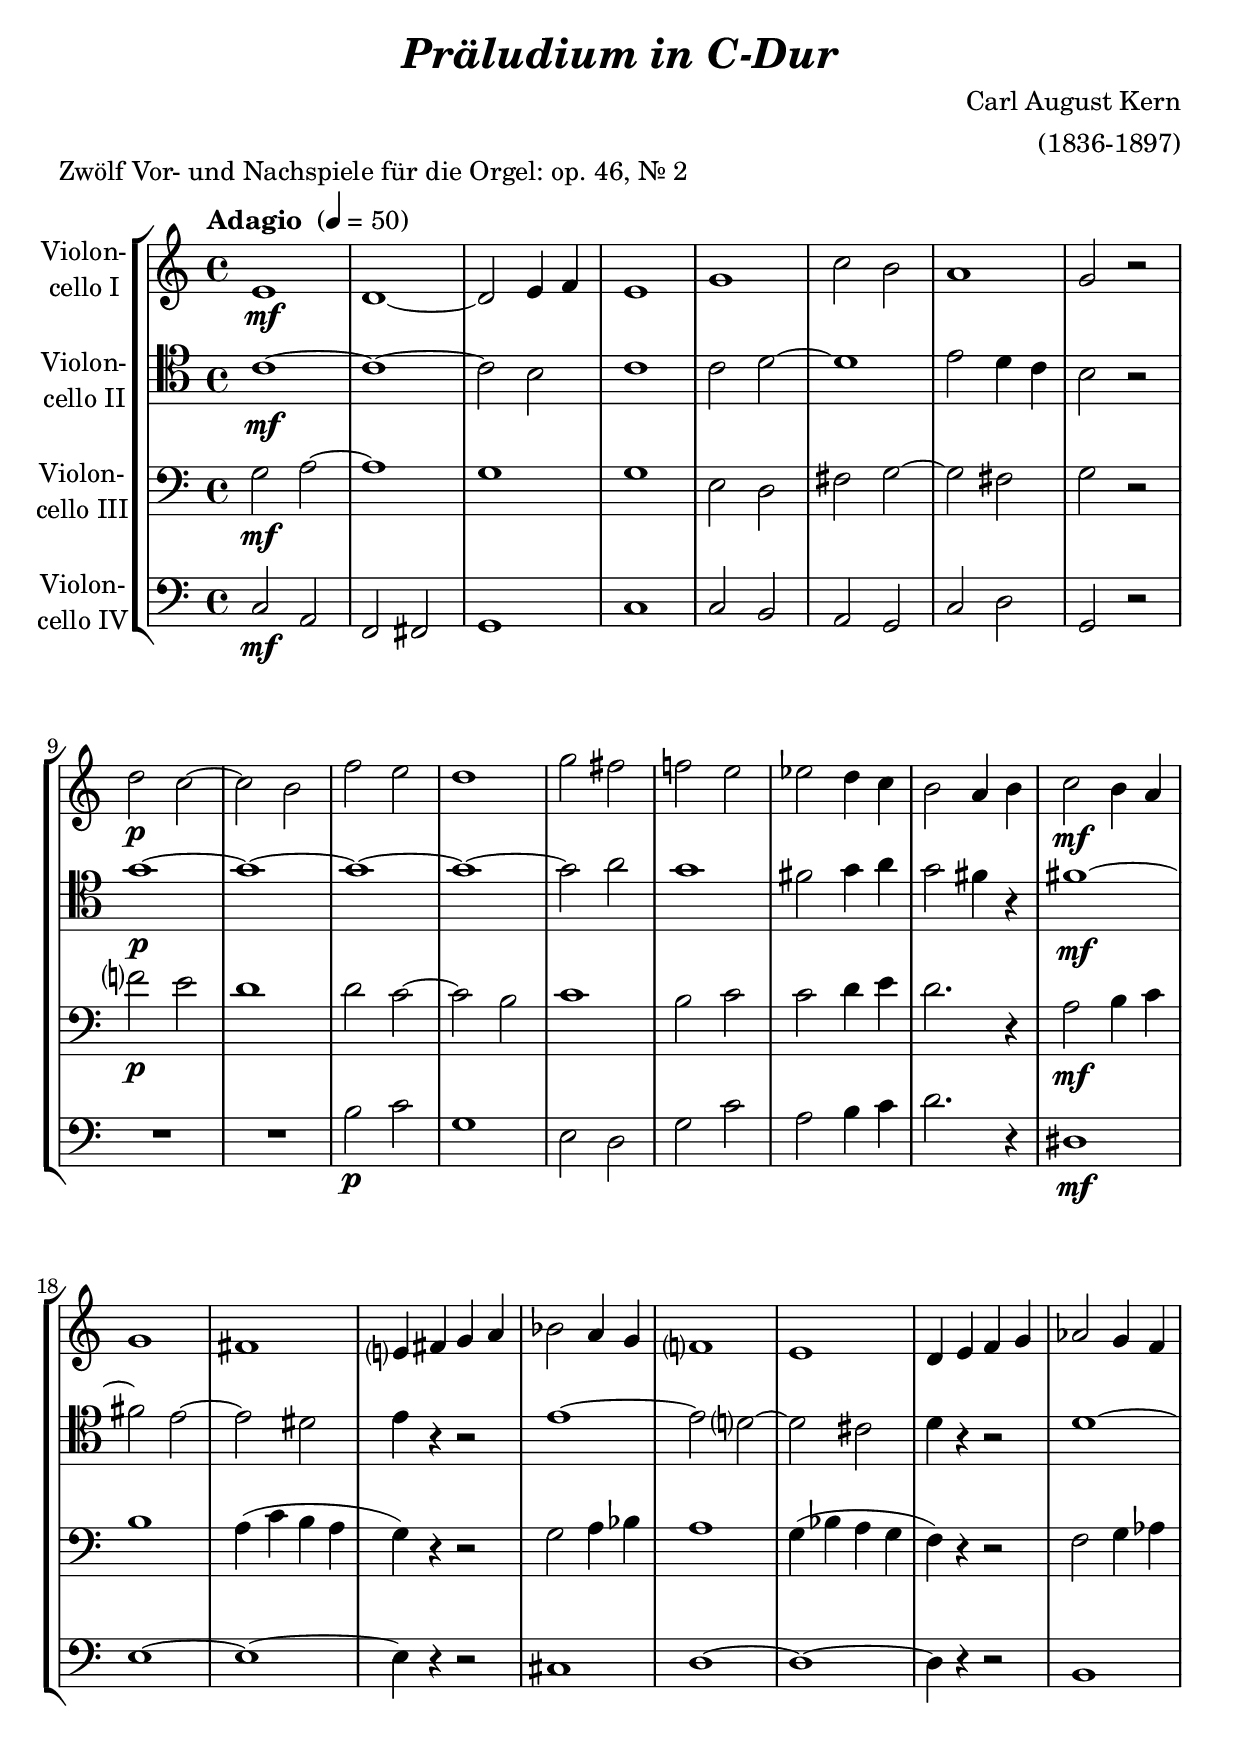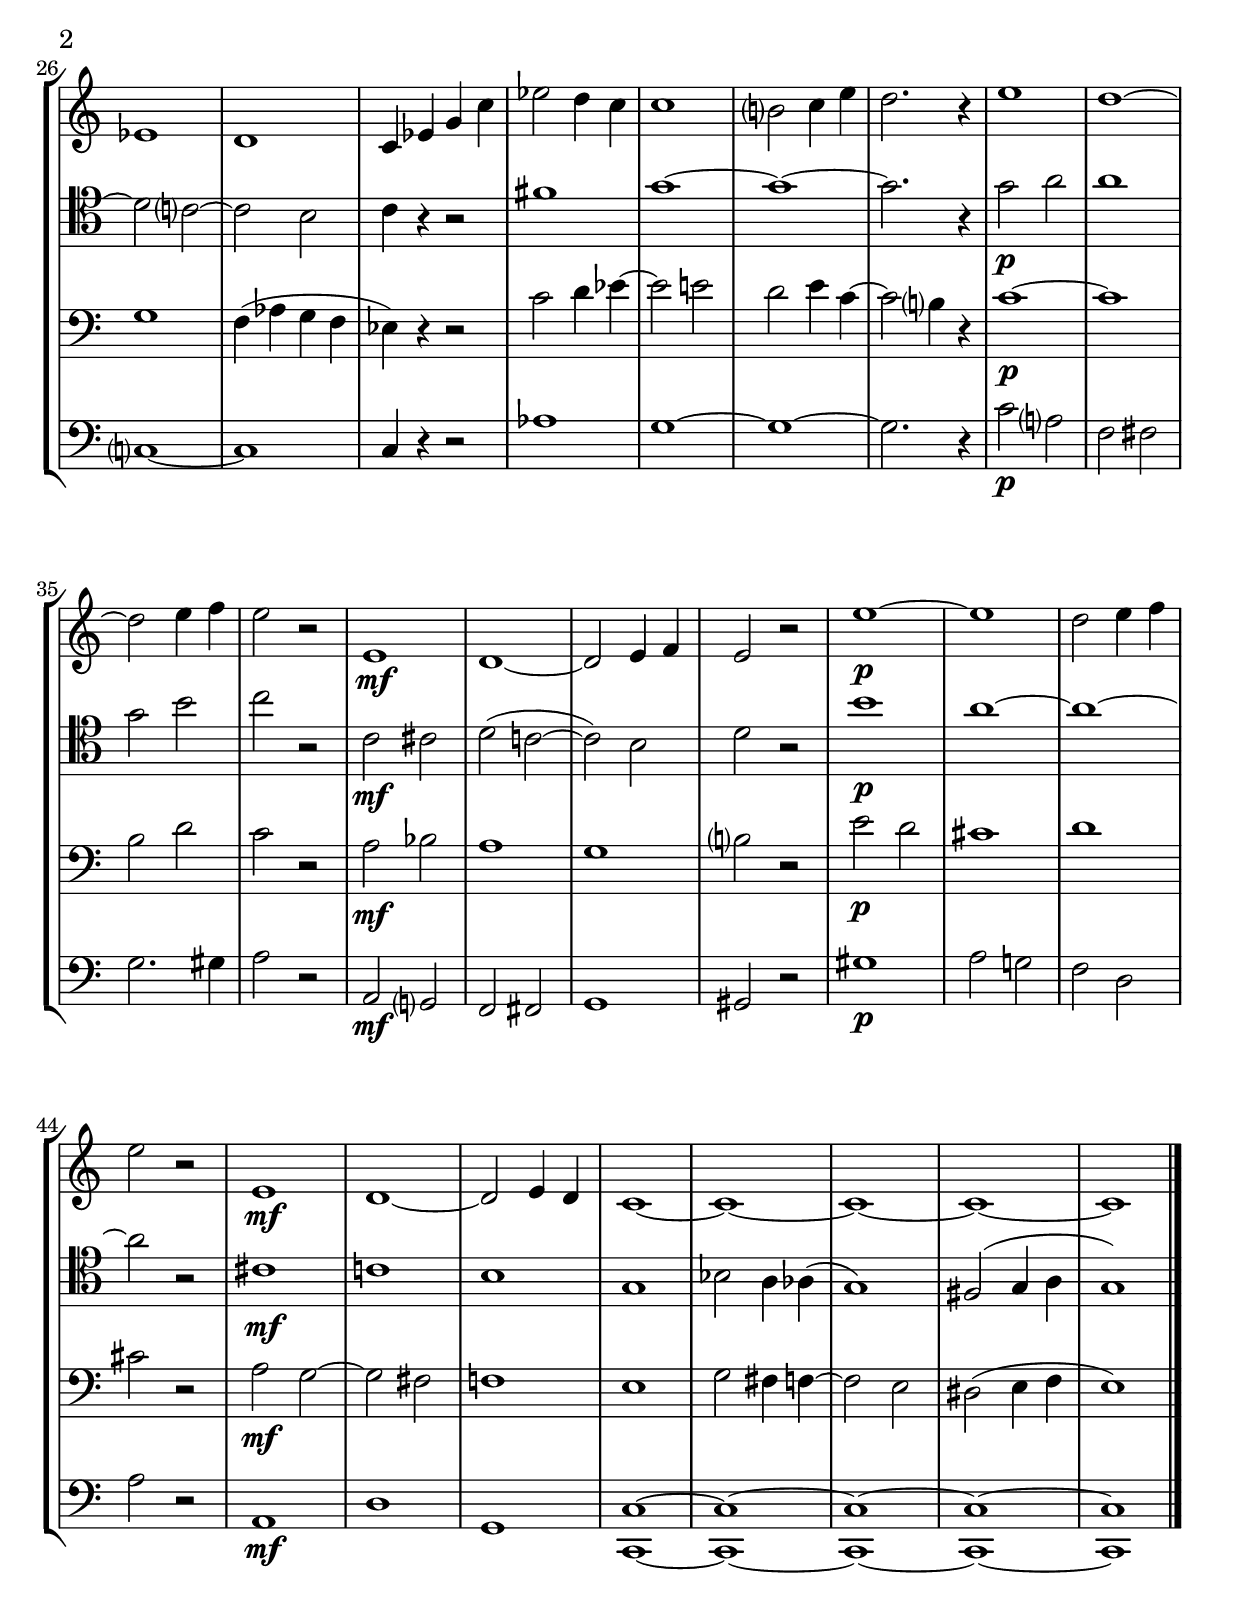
\version "2.18.2"
\include "deutsch.ly"
  
#(set-global-staff-size 23)

\header {
  title     = \markup \bold \italic "Präludium in C-Dur"
  composer  = "Carl August Kern"
  arranger  = "(1836-1897)"
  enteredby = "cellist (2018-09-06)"
  piece     = "Zwölf Vor- und Nachspiele für die Orgel: op. 46, Nr. 2"
}

voiceconsts = {
  \key c \major
  \time 4/4
  \clef "bass"
%  \numericTimeSignature
  \compressFullBarRests
  % Set default beaming for all staves
% \set Timing.beamExceptions = #'()
% \set Timing.baseMoment     = #(ly:make-moment 1 4)
% \set Timing.beatStructure  = #'(1 1 1)
  \tempo "Adagio " 4=50
}

micl = "clarinet"
mifl = "flute"
miob = "oboe"
mifh = "french horn"
misx = "tenor sax"
mist = "string ensemble 1"
miba = "cello"

va = \relative c' {
  \voiceconsts
  \clef "treble"
  
  e1\mf
  d~
  d2 e4 f
  e1
  g
  c2 h
  a1
  g2 r
  d'\p c~

  c h
  f' e
  d1
  g2 fis
  f! e
  es d4 c
  h2 a4 h
  c2\mf h4 a
  g1

  fis
  e?4 fis g a
  b2 a4 g
  f?1
  e
  d4 e f g
  as2 g4 f
  es1

  d
  c4 es g c
  es2 d4 c
  c1
  h?2 c4 e
  d2. r4
  e1
  d~

  d2 e4 f
  e2 r
  e,1\mf
  d~
  d2 e4 f
  e2 r
  e'1~\p
  e
  d2 e4 f

  e2 r
  e,1\mf
  d~
  d2 e4 d
  c1~
  c~
  c~
  c~
  c \bar "|."
}

vb = \relative c' {
  \voiceconsts
  \clef "tenor"
  
  c1~\mf
  c~
  c2 h
  c1
  c2 d~
  d1
  e2 d4 c
  h2 r
  g'1~\p

  g~
  g~
  g~
  g2 a
  g1
  fis2 g4 a
  g2 fis4 r
  fis1~\mf
  fis2 e~

  e dis
  e4 r r2
  e1~
  e2 d?~
  d cis
  d4 r r2
  d1~
  d2 c?~

  c h
  c4 r r2
  fis1
  g~
  g~
  g2. r4
  g2\p a
  a1

  g2 h
  c r
  c,\mf cis
  d( c!~
  c) h
  d r
  h'1\p
  a~
  a~

  a2 r
  cis,1\mf
  c!
  h
  g
  b2 a4 as(
  g1)
  fis2( g4 a
  g1) \bar "|."
}

vc = \relative c' {
  \voiceconsts

  g2\mf a~
  a1
  g
  g
  e2 d
  fis g~
  g fis
  g r
  f'?\p e

  d1
  d2 c~
  c h
  c1
  h2 c
  c d4 e
  d2. r4
  a2\mf h4 c
  h1

  a4( c h a
  g) r r2
  g a4 b
  a1
  g4( b a g
  f) r r2
  f g4 as
  g1

  f4( as g f
  es) r r2
  c' d4 es~
  es2 e
  d e4 c~
  c2 h?4 r
  c1~\p
  c

  h2 d
  c r
  a\mf b
  a1
  g
  h?2 r
  e\p d
  cis1
  d

  cis2 r
  a\mf g~
  g fis
  f!1
  e
  g2 fis4 f~
  f2 e
  dis( e4 f
  e1) \bar "|."
}

vd = \relative c {
  \voiceconsts

  c2\mf a
  f fis
  g1
  c
  c2 h
  a g
  c d
  g, r
  
  R1*2
  h'2\p c
  g1
  e2 d
  g c
  a h4 c
  d2. r4
  dis,1\mf
  e~

  e~
  e4 r r2
  cis1
  d~
  d~
  d4 r r2
  h1
  c?~

  c
  c4 r r2
  as'1
  g~
  g~
  g2. r4
  c2\p a?
  f fis

  g2. gis4
  a2 r
  a,\mf g?
  f fis
  g1
  gis2 r
  gis'1\p
  a2 g!
  f d

  a' r
  a,1\mf
  d
  g,
  <c, c'>~
  <c c'>~
  <c c'>~
  <c c'>~
  <c c'> \bar "|."
}


music = \new StaffGroup <<

      \new Staff {
	\set Staff.midiInstrument = \miba
	\set Staff.instrumentName = \markup \center-column { "Violon-" "cello I" }
	\transpose c c { \va }
      }

      \new Staff {
	\set Staff.midiInstrument = \miba
	\set Staff.instrumentName = \markup \center-column { "Violon-" "cello II" }
	\transpose c c { \vb }
      }

      \new Staff {
	\set Staff.midiInstrument = \miba
	\set Staff.instrumentName = \markup \center-column { "Violon-" "cello III" }
	\transpose c c { \vc }
      }

      \new Staff {
	\set Staff.midiInstrument = \miba
	\set Staff.instrumentName = \markup \center-column { "Violon-" "cello IV" }
	\transpose c c { \vd }
      }
>>

\book {
  \score {
    \music
    \layout {}
  }

  \score {
    \unfoldRepeats \music

    \midi {
      \context {
        \Score
      }
    }
  }
}
